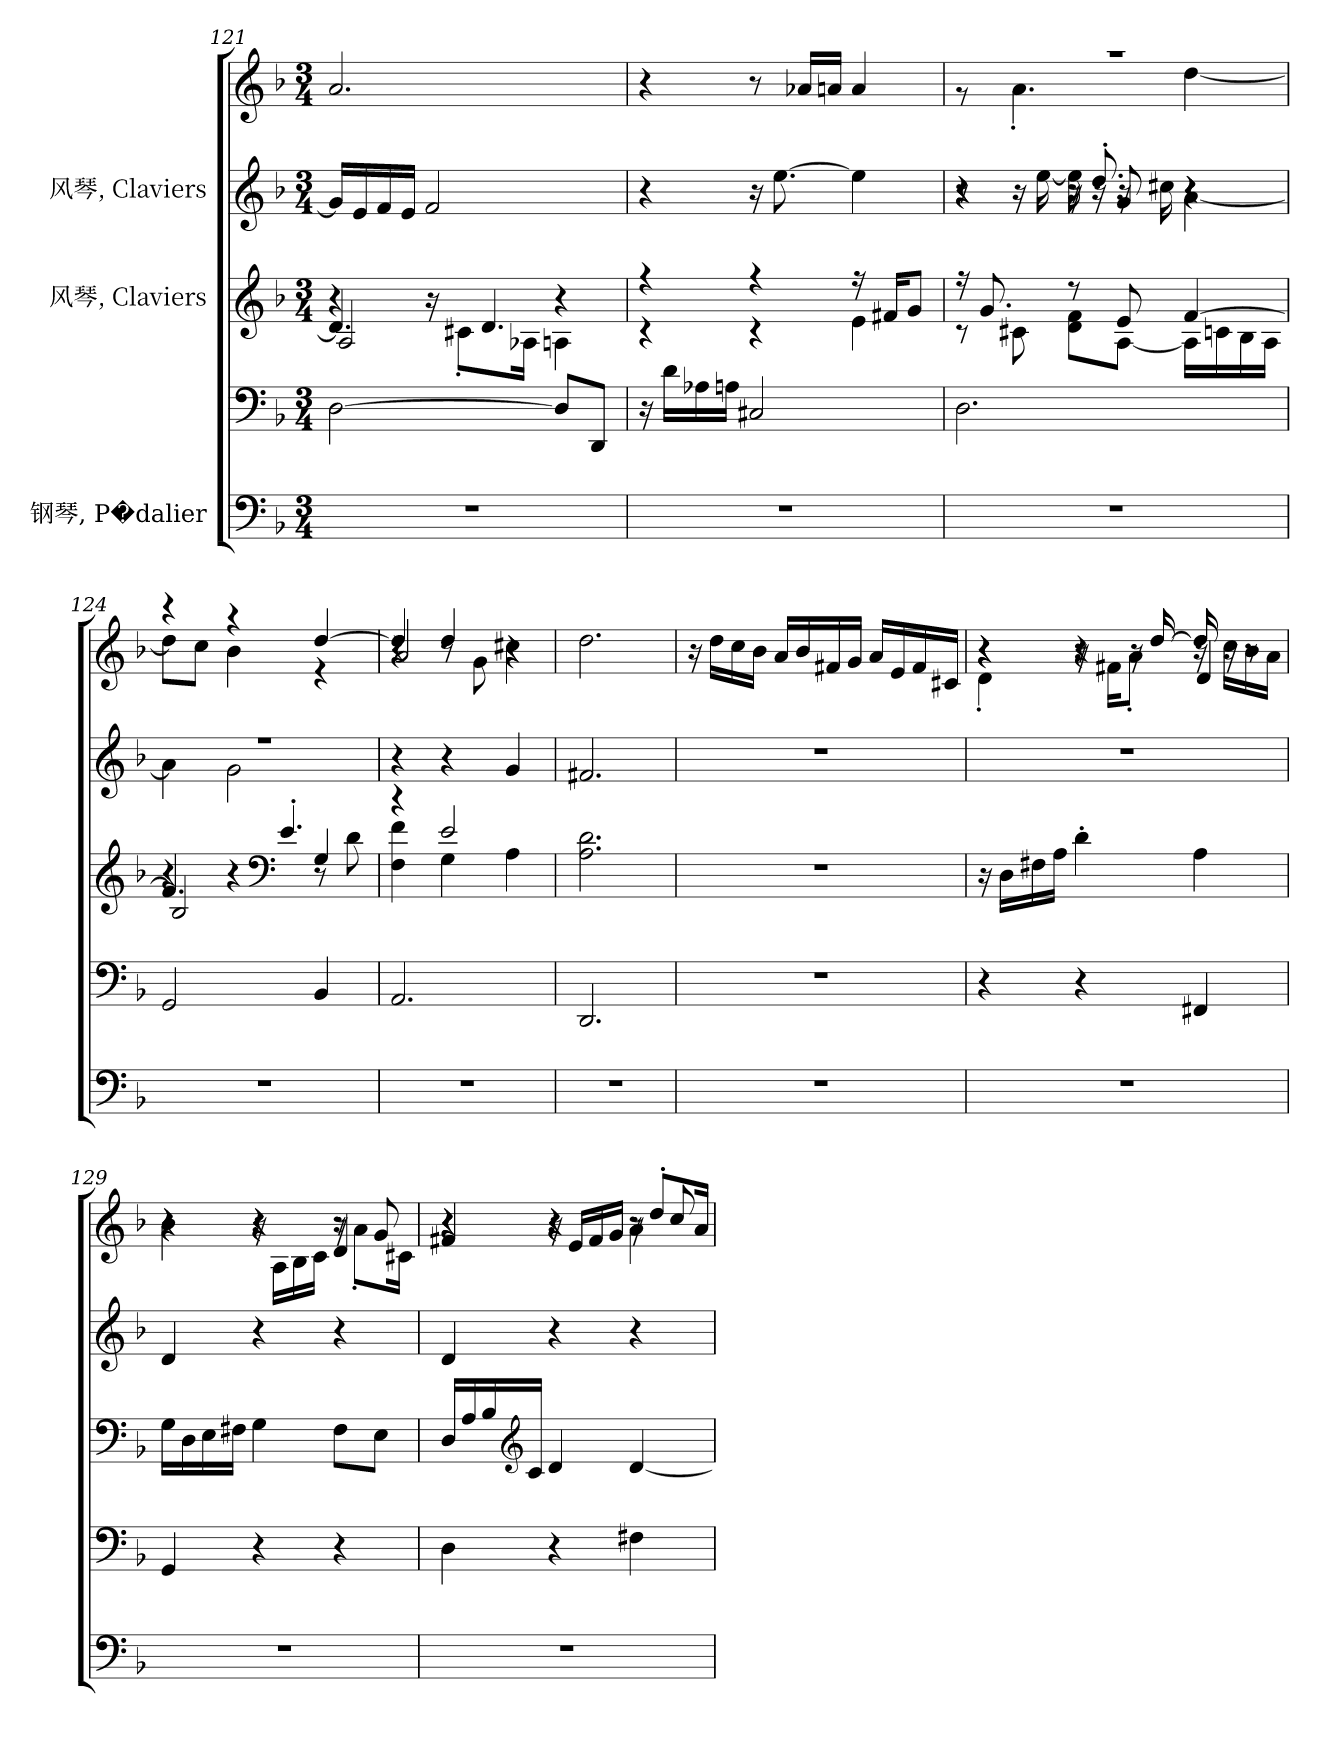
**kern	**kern	**kern	**kern	**kern
*part3	*part3	*part2	*part1	*part1
*staff5	*staff4	*staff3	*staff2	*staff1
*I"钢琴, P�dalier	*	*I"风琴, Claviers	*I"风琴, Claviers	*
*clefF4	*clefF4	*clefG2	*clefG2	*clefG2
*k[b-]	*k[b-]	*k[b-]	*k[b-]	*k[b-]
*M3/4	*M3/4	*M3/4	*M3/4	*M3/4
=121	=121	=121	=121	=121
*	*	*^	*	*
*	*	*	*^	*	*
2.r	[2D\	4.d/]	4r	2A/	16g/LL]	2.a/
.	.	.	.	.	16e/	.
.	.	.	.	.	16f/	.
.	.	.	.	.	16e/JJ	.
.	.	.	16r	.	2f/	.
.	.	.	8c#X'\L	.	.	.
.	.	4.d/	.	.	.	.
.	.	.	16A-X\Jk	.	.	.
.	8D/L]	.	4An\	4r	.	.
.	8DD/J	.	.	.	.	.
*	*	*	*v	*v	*	*
!!LO:PB:g=z
=122	=122	=122	=122	=122	=122
2.r	16r	4r	4r	4r	4r
.	16d\LL	.	.	.	.
.	16A-X\	.	.	.	.
.	16An\JJ	.	.	.	.
.	2C#X/	4r	4r	16r	8r
.	.	.	.	[8.ee\	.
.	.	.	.	.	16a-X/LL
.	.	.	.	.	16an/JJ
.	.	16r	4e\	4ee\]	4a/
.	.	16f#X/KL	.	.	.
.	.	8g/J	.	.	.
=123	=123	=123	=123	=123	=123
*	*	*	*	*^	*^
*	*	*	*	*	*^	*	*
2.r	2.D\	16r	8r	4r	8r	4r	2.r	8r
.	.	8.g/	.	.	.	.	.	.
.	.	.	8c#X\	.	16r	.	.	4.a'\
.	.	.	.	.	[16ee\	.	.	.
.	.	8r	8d\ 8f\L	16r	16ee\]	8r	.	.
.	.	.	.	8.dd'/	16r	.	.	.
.	.	8e/	[8A\J	.	16r	8g/	.	.
.	.	.	.	.	16cc#X\	.	.	.
.	.	[4f/	16A\LL]	4r	[4a\	4r	.	[4dd\
.	.	.	16cn\	.	.	.	.	.
.	.	.	16B-\	.	.	.	.	.
.	.	.	16A\JJ	.	.	.	.	.
*	*	*	*	*	*v	*v	*	*
=124	=124	=124	=124	=124	=124	=124	=124
*	*	*	*^	*	*	*	*
2.r	2GG/	4.f/]	4r	2B-/	2.r	4a\]	4r	8dd\L]
.	.	.	.	.	.	.	.	8cc\J
.	.	.	4r	.	.	2g\	4r	4b-\
*	*	*clefF4	*	*	*	*	*	*
.	.	4.e'/	.	.	.	.	.	.
.	4BB-/	.	8r	4G/	.	.	[4dd/	4r
.	.	.	8d\	.	.	.	.	.
*	*	*	*v	*v	*	*	*	*
*	*	*	*	*v	*v	*	*
!!LO:LB:g=z
=125	=125	=125	=125	=125	=125	=125
*	*	*	*	*	*	*^
2.r	2.AA/	4r	4F\ 4f\	4r	4dd/]	4r	2a/
.	.	2e/	4G\	4r	4dd/	8r	.
.	.	.	.	.	.	8g\	.
.	.	.	4A\	4g/	4r	4cc#X\	4r
*	*	*v	*v	*	*v	*v	*v
=126	=126	=126	=126	=126
2.r	2.DD/	2.A\ 2.d\	2.f#X/	2.dd\
=127	=127	=127	=127	=127
*	*	*	*	*MM76
2.r	2.r	2.r	2.r	16r
.	.	.	.	16dd\LL
.	.	.	.	16cc\
.	.	.	.	16b-\JJ
.	.	.	.	16a/LL
.	.	.	.	16b-/
.	.	.	.	16f#X/
.	.	.	.	16g/JJ
.	.	.	.	16a/LL
.	.	.	.	16e/
.	.	.	.	16f#/
.	.	.	.	16c#X/JJ
=128	=128	=128	=128	=128
*	*	*	*	*^
*	*	*	*	*	*^
2.r	4r	16r	2.r	4r	4d'\	4r
.	.	16D\LL	.	.	.	.
.	.	16F#X\	.	.	.	.
.	.	16A\JJ	.	.	.	.
.	4r	4d'\	.	8r	16r	4r
.	.	.	.	.	16f#X\KL	.
.	.	.	.	16r	8a'\J	.
.	.	.	.	[16dd/	.	.
.	4FF#X/	4A\	.	16dd/]	16r	4d/
.	.	.	.	16r	16cc\LL	.
.	.	.	.	8r	16b-\	.
.	.	.	.	.	16a\JJ	.
!!LO:PB:g=z	!!	!!
=129	=129	=129	=129	=129	=129	=129
2.r	4GG/	16G\LL	4d/	4r	4b-\	4r
.	.	16D\	.	.	.	.
.	.	16E\	.	.	.	.
.	.	16F#X\JJ	.	.	.	.
.	4r	4G\	4r	4r	16r	4r
.	.	.	.	.	16A\LL	.
.	.	.	.	.	16B-\	.
.	.	.	.	.	16c\JJ	.
.	4r	8F#\L	4r	8r	16r	4d/
.	.	.	.	.	8a'\L	.
.	.	8E\J	.	8g/	.	.
.	.	.	.	.	16c#X\Jk	.
=130	=130	=130	=130	=130	=130	=130
2.r	4D\	16D/LL	4d/	4r	4r	4f#X/
.	.	16A/	.	.	.	.
.	.	16B-/	.	.	.	.
*	*	*clefG2	*	*	*	*
.	.	16c/JJ	.	.	.	.
.	4r	4d/	4r	4r	4r	16r
.	.	.	.	.	.	16e/LL
.	.	.	.	.	.	16f#/
.	.	.	.	.	.	16g/JJ
.	4F#X\	[4d/	4r	8r	4a\	16r
.	.	.	.	.	.	8dd'/L
.	.	.	.	8cc/	.	.
.	.	.	.	.	.	16a/Jk
*	*	*	*	*v	*v	*v
=	=	=	=	=
*-	*-	*-	*-	*-
